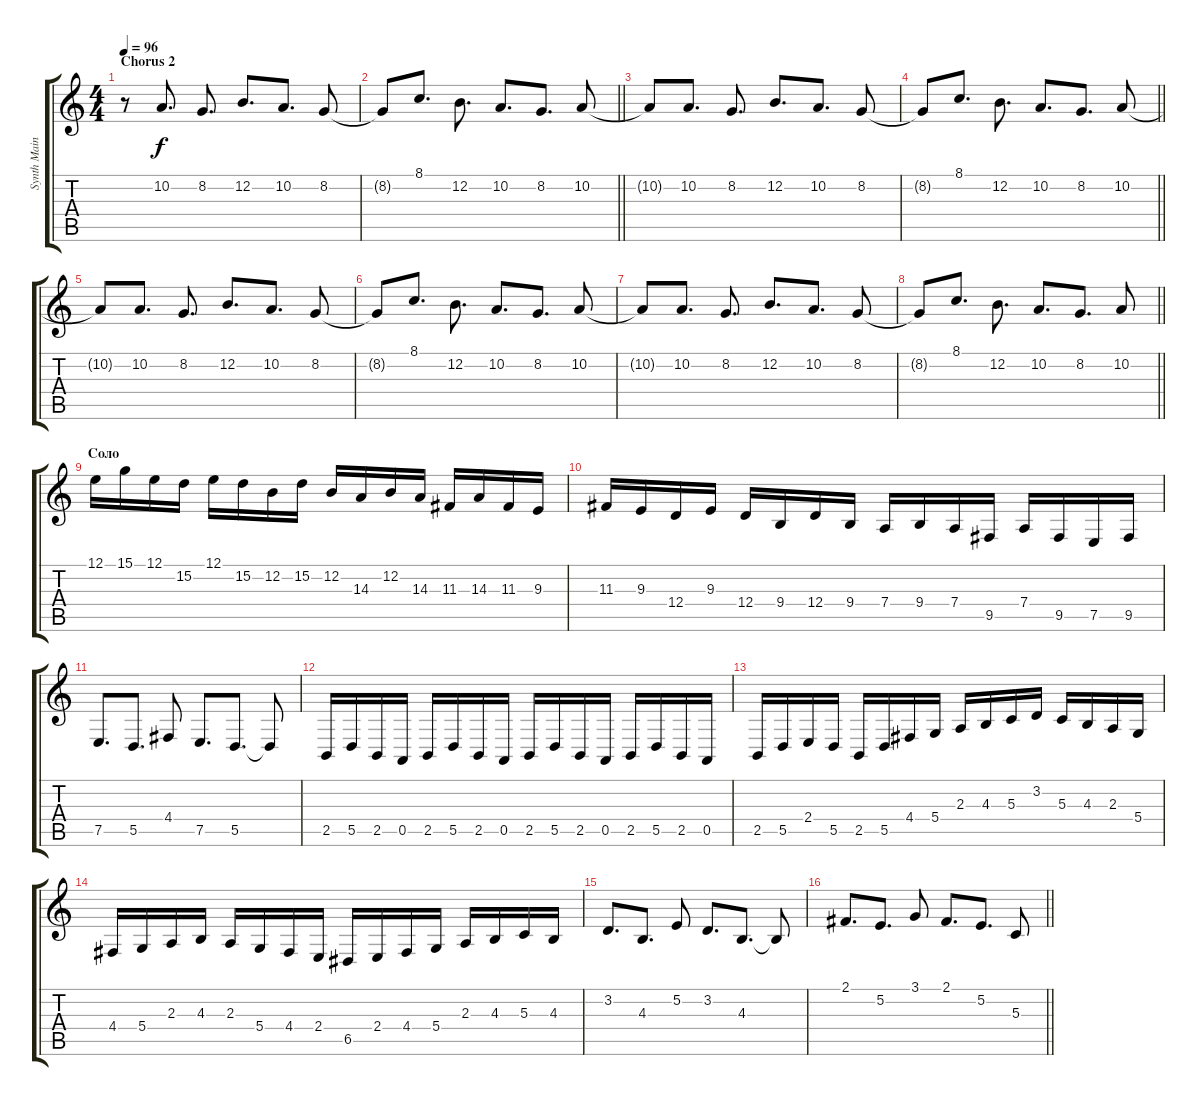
\track ("Synth Main Solo (Tony Banks)" "Synth Main") {instrument lead2sawtooth}
\staff {score tabs}
\tuning (E4 B3 G3 D3 A2 E2) {hide}
\ts (4 4)
\section ("" "Chorus 2")
\tempo 96
\clef g2
\ks c
r.8{dy f} 10.2.8{d} 8.2.8{d} 12.2.8{d} 10.2.8{d} 8.2.8 |
\barLineRight lightlight
8.2{t}.8 8.1.8{d} 12.2.8{d} 10.2.8{d} 8.2.8{d} 10.2.8 |
10.2{t}.8 10.2.8{d} 8.2.8{d} 12.2.8{d} 10.2.8{d} 8.2.8 |
\barLineRight lightlight
8.2{t}.8 8.1.8{d} 12.2.8{d} 10.2.8{d} 8.2.8{d} 10.2.8 |
10.2{t}.8 10.2.8{d} 8.2.8{d} 12.2.8{d} 10.2.8{d} 8.2.8 |
8.2{t}.8 8.1.8{d} 12.2.8{d} 10.2.8{d} 8.2.8{d} 10.2.8 |
10.2{t}.8 10.2.8{d} 8.2.8{d} 12.2.8{d} 10.2.8{d} 8.2.8 |
\barLineRight lightlight
8.2{t}.8 8.1.8{d} 12.2.8{d} 10.2.8{d} 8.2.8{d} 10.2.8 |
\section ("" "Соло")
12.1.16 15.1.16 12.1.16 15.2.16 12.1.16 15.2.16 12.2.16 15.2.16 12.2.16 14.3.16 12.2.16 14.3.16 11.3.16 14.3.16 11.3.16 9.3.16 |
11.3.16 9.3.16 12.4.16 9.3.16 12.4.16 9.4.16 12.4.16 9.4.16 7.4.16 9.4.16 7.4.16 9.5.16 7.4.16 9.5.16 7.5.16 9.5.16 |
7.5.8{d} 5.5.8{d} 4.4.8 7.5.8{d} 5.5.8{d} 5.5{t}.8 |
2.5.16 5.5.16 2.5.16 0.5.16 2.5.16 5.5.16 2.5.16 0.5.16 2.5.16 5.5.16 2.5.16 0.5.16 2.5.16 5.5.16 2.5.16 0.5.16 |
2.5.16 5.5.16 2.4.16 5.5.16 2.5.16 5.5.16 4.4.16 5.4.16 2.3.16 4.3.16 5.3.16 3.2.16 5.3.16 4.3.16 2.3.16 5.4.16 |
4.4.16 5.4.16 2.3.16 4.3.16 2.3.16 5.4.16 4.4.16 2.4.16 6.5.16 2.4.16 4.4.16 5.4.16 2.3.16 4.3.16 5.3.16 4.3.16 |
3.2.8{d} 4.3.8{d} 5.2.8 3.2.8{d} 4.3.8{d} 4.3{t}.8 |
\barLineRight lightlight
2.1.8{d} 5.2.8{d} 3.1.8 2.1.8{d} 5.2.8{d} 5.3.8
